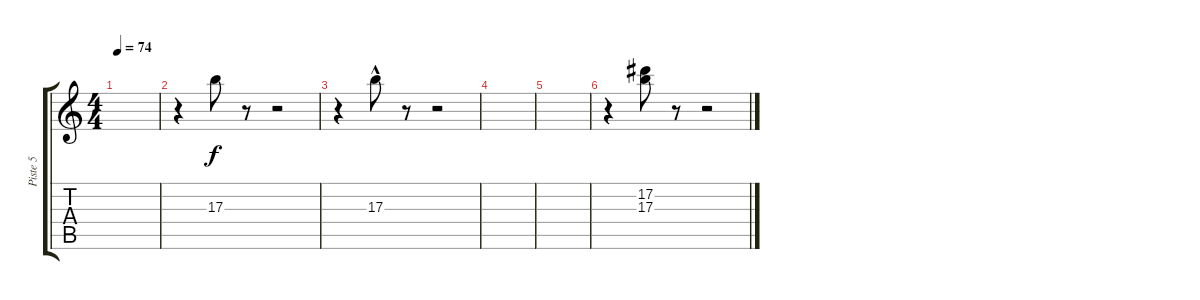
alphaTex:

\track ("Piste 5" "Piste 5") {instrument distortionguitar}
\staff {score tabs}
\tuning (Eb4 Bb3 Gb3 Db3 Ab2 Eb2) {hide}
\ts (4 4)
\tempo 74
\clef g2
\ks c
|
r.4 17.3.8 r.8 r.2 |
r.4 17.3{hac}.8 r.8 r.2 |
|
|
r.4 (17.2 17.3).8 r.8 r.2
